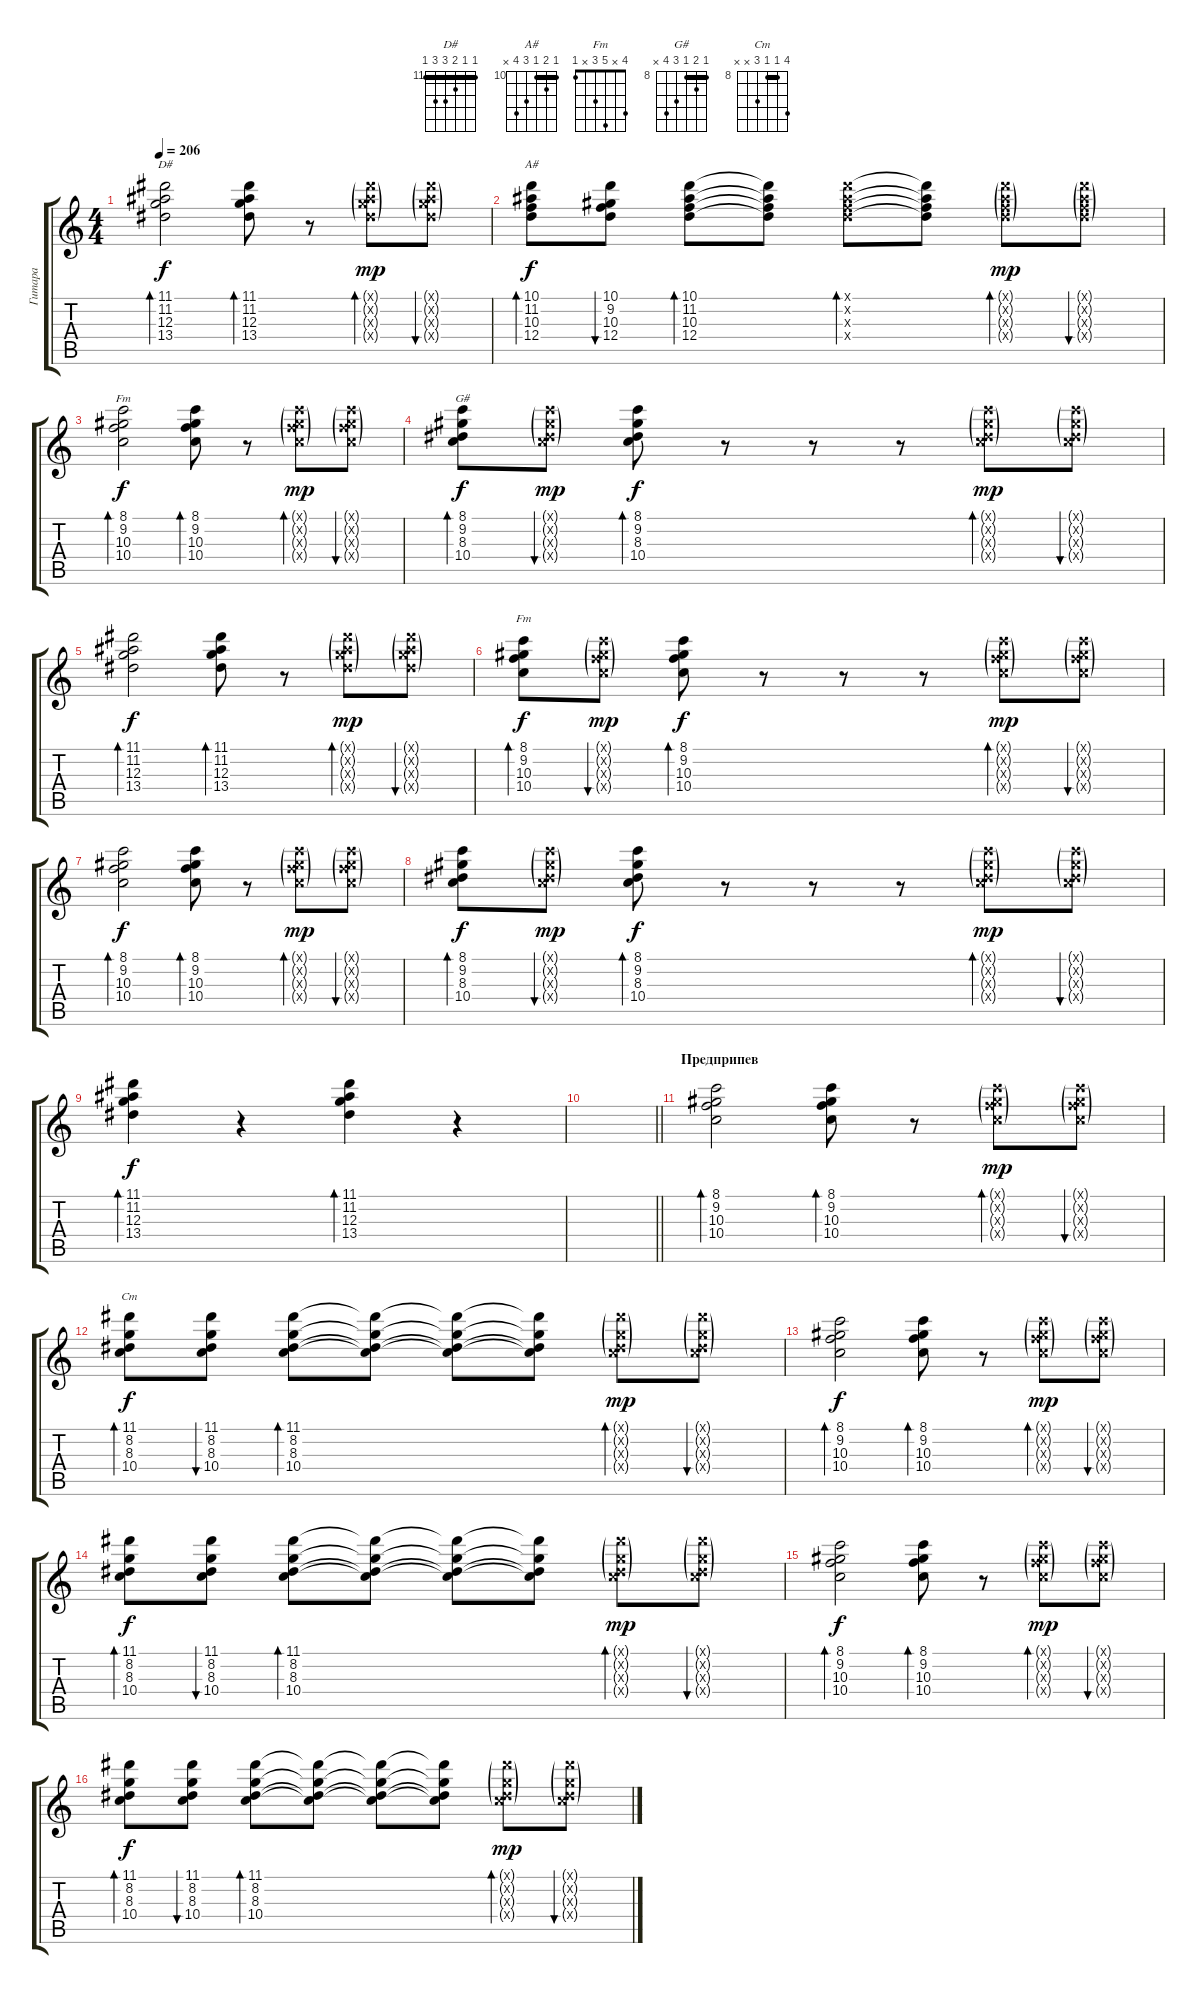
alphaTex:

\track ("Гитара" "Гитара") {instrument acousticguitarsteel}
\staff {score tabs}
\tuning (E4 B3 G3 D3 A2 E2) {hide}
\chord ("D#" 11 11 12 13 13 11) {firstfret 11 barre 11}
\chord ("A#" 10 11 10 12 13 x) {firstfret 10 barre 10}
\chord ("Fm" 8 9 10 10 8 x) {firstfret 8 barre 8}
\chord ("G#" 8 9 8 10 11 x) {firstfret 8 barre 8}
\chord ("Fm" 4 x 5 3 x 1)
\chord ("Cm" 11 8 8 10 x x) {firstfret 8 barre 8}
\ts (4 4)
\tempo 206
\clef g2
\ks c
(11.1 11.2 12.3 13.4).2{bd 60 ch "D#" dy f} (11.1 11.2 12.3 13.4).8{bd 60} r.8 (11.1{g x} 11.2{g x} 12.3{g x} 13.4{g x}).8{bd 60 dy mp} (11.1{g x} 11.2{g x} 12.3{g x} 13.4{g x}).8{bu 60} |
(10.1 11.2 10.3 12.4).8{bd 60 ch "A#" dy f} (10.1 9.2 10.3 12.4).8{bu 60} (10.1 11.2 10.3 12.4).8{bd 60} (10.1{t} 11.2{t} 10.3{t} 12.4{t}).8 (10.1{x} 11.2{x} 10.3{x} 12.4{x}).8{bd 60} (10.1{t} 11.2{t} 10.3{t} 12.4{t}).8 (10.1{g x} 11.2{g x} 10.3{g x} 12.4{g x}).8{bd 60 dy mp} (10.1{g x} 11.2{g x} 10.3{g x} 12.4{g x}).8{bu 60} |
(8.1 9.2 10.3 10.4).2{bd 60 ch "Fm" dy f} (8.1 9.2 10.3 10.4).8{bd 60} r.8 (8.1{g x} 9.2{g x} 10.3{g x} 10.4{g x}).8{bd 60 dy mp} (8.1{g x} 9.2{g x} 10.3{g x} 10.4{g x}).8{bu 60} |
(8.1 9.2 8.3 10.4).8{bd 60 ch "G#" dy f} (8.1{g x} 9.2{g x} 8.3{g x} 10.4{g x}).8{bu 60 dy mp} (8.1 9.2 8.3 10.4).8{bd 60 dy f} r.8 r.8 r.8 (8.1{g x} 9.2{g x} 8.3{g x} 10.4{g x}).8{bd 60 dy mp} (8.1{g x} 9.2{g x} 8.3{g x} 10.4{g x}).8{bu 60} |
(11.1 11.2 12.3 13.4).2{bd 60 dy f} (11.1 11.2 12.3 13.4).8{bd 60} r.8 (11.1{g x} 11.2{g x} 12.3{g x} 13.4{g x}).8{bd 60 dy mp} (11.1{g x} 11.2{g x} 12.3{g x} 13.4{g x}).8{bu 60} |
(8.1 9.2 10.3 10.4).8{bd 60 ch "Fm" dy f} (8.1{g x} 9.2{g x} 10.3{g x} 10.4{g x}).8{bu 60 dy mp} (8.1 9.2 10.3 10.4).8{bd 60 dy f} r.8 r.8 r.8 (8.1{g x} 9.2{g x} 10.3{g x} 10.4{g x}).8{bd 60 dy mp} (8.1{g x} 9.2{g x} 10.3{g x} 10.4{g x}).8{bu 60} |
(8.1 9.2 10.3 10.4).2{bd 60 dy f} (8.1 9.2 10.3 10.4).8{bd 60} r.8 (8.1{g x} 9.2{g x} 10.3{g x} 10.4{g x}).8{bd 60 dy mp} (8.1{g x} 9.2{g x} 10.3{g x} 10.4{g x}).8{bu 60} |
(8.1 9.2 8.3 10.4).8{bd 60 dy f} (8.1{g x} 9.2{g x} 8.3{g x} 10.4{g x}).8{bu 60 dy mp} (8.1 9.2 8.3 10.4).8{bd 60 dy f} r.8 r.8 r.8 (8.1{g x} 9.2{g x} 8.3{g x} 10.4{g x}).8{bd 60 dy mp} (8.1{g x} 9.2{g x} 8.3{g x} 10.4{g x}).8{bu 60} |
(11.1 11.2 12.3 13.4).4{bd 60 dy f} r.4 (11.1 11.2 12.3 13.4).4{bd 60} r.4 |
\barLineRight lightlight
|
\section ("" "Предприпев")
(8.1 9.2 10.3 10.4).2{bd 60} (8.1 9.2 10.3 10.4).8{bd 60} r.8 (8.1{g x} 9.2{g x} 10.3{g x} 10.4{g x}).8{bd 60 dy mp} (8.1{g x} 9.2{g x} 10.3{g x} 10.4{g x}).8{bu 60} |
(11.1 8.2 8.3 10.4).8{bd 60 ch "Cm" dy f} (11.1 8.2 8.3 10.4).8{bu 60} (11.1 8.2 8.3 10.4).8{bd 60} (11.1{t} 8.2{t} 8.3{t} 10.4{t}).8 (11.1{t} 8.2{t} 8.3{t} 10.4{t}).8 (11.1{t} 8.2{t} 8.3{t} 10.4{t}).8 (11.1{g x} 8.2{g x} 8.3{g x} 10.4{g x}).8{bd 60 dy mp} (11.1{g x} 8.2{g x} 8.3{g x} 10.4{g x}).8{bu 60} |
(8.1 9.2 10.3 10.4).2{bd 60 dy f} (8.1 9.2 10.3 10.4).8{bd 60} r.8 (8.1{g x} 9.2{g x} 10.3{g x} 10.4{g x}).8{bd 60 dy mp} (8.1{g x} 9.2{g x} 10.3{g x} 10.4{g x}).8{bu 60} |
(11.1 8.2 8.3 10.4).8{bd 60 dy f} (11.1 8.2 8.3 10.4).8{bu 60} (11.1 8.2 8.3 10.4).8{bd 60} (11.1{t} 8.2{t} 8.3{t} 10.4{t}).8 (11.1{t} 8.2{t} 8.3{t} 10.4{t}).8 (11.1{t} 8.2{t} 8.3{t} 10.4{t}).8 (11.1{g x} 8.2{g x} 8.3{g x} 10.4{g x}).8{bd 60 dy mp} (11.1{g x} 8.2{g x} 8.3{g x} 10.4{g x}).8{bu 60} |
(8.1 9.2 10.3 10.4).2{bd 60 dy f} (8.1 9.2 10.3 10.4).8{bd 60} r.8 (8.1{g x} 9.2{g x} 10.3{g x} 10.4{g x}).8{bd 60 dy mp} (8.1{g x} 9.2{g x} 10.3{g x} 10.4{g x}).8{bu 60} |
(11.1 8.2 8.3 10.4).8{bd 60 dy f} (11.1 8.2 8.3 10.4).8{bu 60} (11.1 8.2 8.3 10.4).8{bd 60} (11.1{t} 8.2{t} 8.3{t} 10.4{t}).8 (11.1{t} 8.2{t} 8.3{t} 10.4{t}).8 (11.1{t} 8.2{t} 8.3{t} 10.4{t}).8 (11.1{g x} 8.2{g x} 8.3{g x} 10.4{g x}).8{bd 60 dy mp} (11.1{g x} 8.2{g x} 8.3{g x} 10.4{g x}).8{bu 60}
